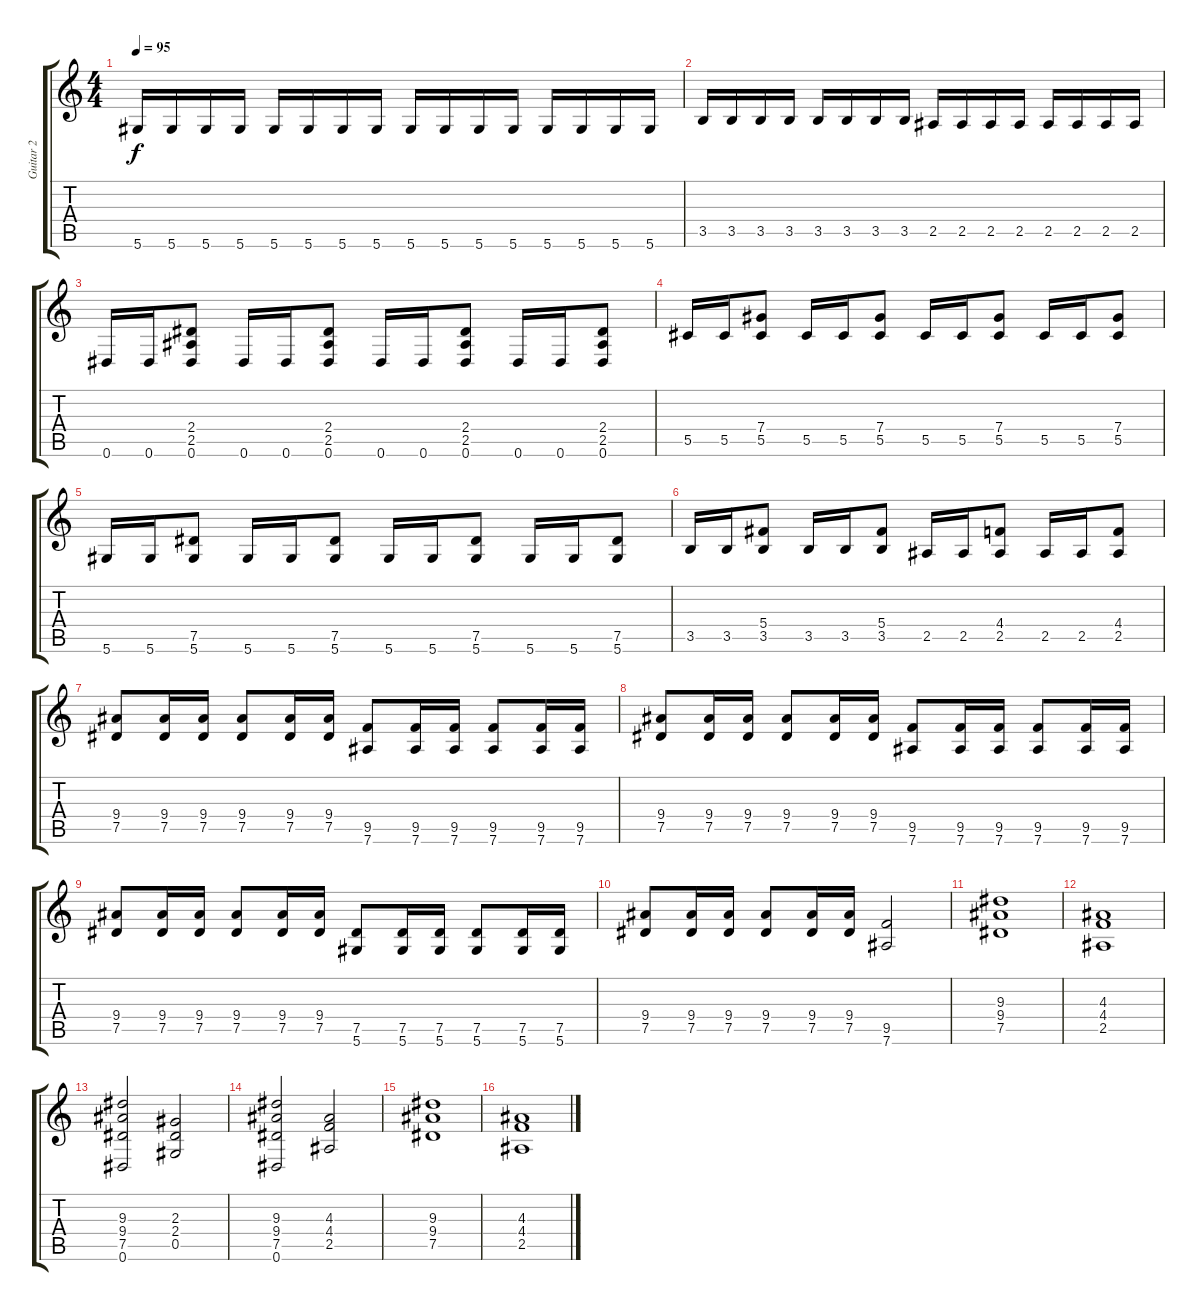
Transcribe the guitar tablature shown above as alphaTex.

\track ("Guitar 2" "Guitar 2") {instrument distortionguitar}
\staff {score tabs}
\tuning (Eb4 Bb3 Gb3 Db3 Ab2 Eb2) {hide}
\ts (4 4)
\tempo 95
\clef g2
\ks c
5.6.16{dy f} 5.6.16 5.6.16 5.6.16 5.6.16 5.6.16 5.6.16 5.6.16 5.6.16 5.6.16 5.6.16 5.6.16 5.6.16 5.6.16 5.6.16 5.6.16 |
3.5.16 3.5.16 3.5.16 3.5.16 3.5.16 3.5.16 3.5.16 3.5.16 2.5.16 2.5.16 2.5.16 2.5.16 2.5.16 2.5.16 2.5.16 2.5.16 |
0.6.16 0.6.16 (2.4 2.5 0.6).8 0.6.16 0.6.16 (2.4 2.5 0.6).8 0.6.16 0.6.16 (2.4 2.5 0.6).8 0.6.16 0.6.16 (2.4 2.5 0.6).8 |
5.5.16 5.5.16 (7.4 5.5).8 5.5.16 5.5.16 (7.4 5.5).8 5.5.16 5.5.16 (7.4 5.5).8 5.5.16 5.5.16 (7.4 5.5).8 |
5.6.16 5.6.16 (7.5 5.6).8 5.6.16 5.6.16 (7.5 5.6).8 5.6.16 5.6.16 (7.5 5.6).8 5.6.16 5.6.16 (7.5 5.6).8 |
3.5.16 3.5.16 (5.4 3.5).8 3.5.16 3.5.16 (5.4 3.5).8 2.5.16 2.5.16 (4.4 2.5).8 2.5.16 2.5.16 (4.4 2.5).8 |
(9.4 7.5).8 (9.4 7.5).16 (9.4 7.5).16 (9.4 7.5).8 (9.4 7.5).16 (9.4 7.5).16 (9.5 7.6).8 (9.5 7.6).16 (9.5 7.6).16 (9.5 7.6).8 (9.5 7.6).16 (9.5 7.6).16 |
(9.4 7.5).8 (9.4 7.5).16 (9.4 7.5).16 (9.4 7.5).8 (9.4 7.5).16 (9.4 7.5).16 (9.5 7.6).8 (9.5 7.6).16 (9.5 7.6).16 (9.5 7.6).8 (9.5 7.6).16 (9.5 7.6).16 |
(9.4 7.5).8 (9.4 7.5).16 (9.4 7.5).16 (9.4 7.5).8 (9.4 7.5).16 (9.4 7.5).16 (7.5 5.6).8 (7.5 5.6).16 (7.5 5.6).16 (7.5 5.6).8 (7.5 5.6).16 (7.5 5.6).16 |
(9.4 7.5).8 (9.4 7.5).16 (9.4 7.5).16 (9.4 7.5).8 (9.4 7.5).16 (9.4 7.5).16 (9.5 7.6).2 |
(9.3 9.4 7.5).1 |
(4.3 4.4 2.5).1 |
(9.3 9.4 7.5 0.6).2 (2.3 2.4 0.5).2 |
(9.3 9.4 7.5 0.6).2 (4.3 4.4 2.5).2 |
(9.3 9.4 7.5).1 |
(4.3 4.4 2.5).1
